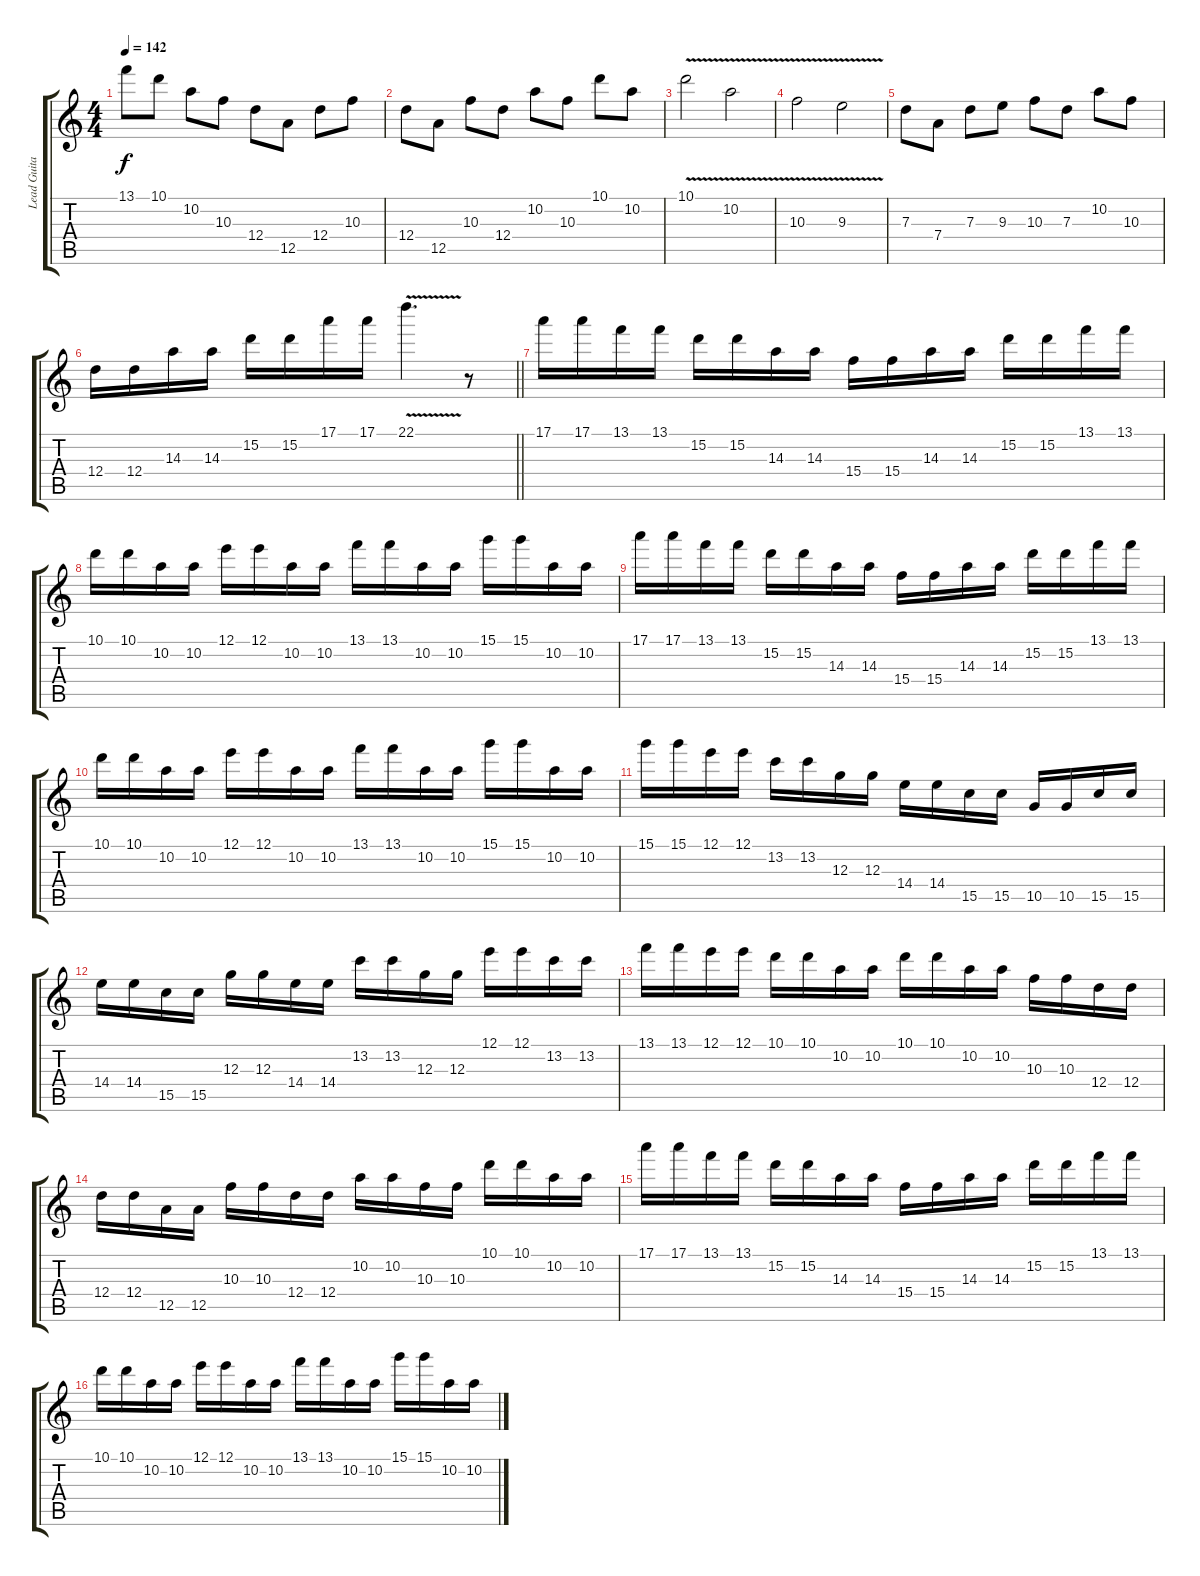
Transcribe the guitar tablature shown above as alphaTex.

\track ("Lead Guitar" "Lead Guita") {instrument distortionguitar}
\staff {score tabs}
\tuning (E4 B3 G3 D3 A2 E2) {hide}
\ts (4 4)
\tempo 142
\clef g2
\ks c
13.1.8{dy f} 10.1.8 10.2.8 10.3.8 12.4.8 12.5.8 12.4.8 10.3.8 |
12.4.8 12.5.8 10.3.8 12.4.8 10.2.8 10.3.8 10.1.8 10.2.8 |
10.1{v}.2 10.2{v}.2 |
10.3{v}.2 9.3{v}.2 |
7.3.8 7.4.8 7.3.8 9.3.8 10.3.8 7.3.8 10.2.8 10.3.8 |
\barLineRight lightlight
12.4.16 12.4.16 14.3.16 14.3.16 15.2.16 15.2.16 17.1.16 17.1.16 22.1{v}.4{d} r.8 |
17.1.16 17.1.16 13.1.16 13.1.16 15.2.16 15.2.16 14.3.16 14.3.16 15.4.16 15.4.16 14.3.16 14.3.16 15.2.16 15.2.16 13.1.16 13.1.16 |
10.1.16 10.1.16 10.2.16 10.2.16 12.1.16 12.1.16 10.2.16 10.2.16 13.1.16 13.1.16 10.2.16 10.2.16 15.1.16 15.1.16 10.2.16 10.2.16 |
17.1.16 17.1.16 13.1.16 13.1.16 15.2.16 15.2.16 14.3.16 14.3.16 15.4.16 15.4.16 14.3.16 14.3.16 15.2.16 15.2.16 13.1.16 13.1.16 |
10.1.16 10.1.16 10.2.16 10.2.16 12.1.16 12.1.16 10.2.16 10.2.16 13.1.16 13.1.16 10.2.16 10.2.16 15.1.16 15.1.16 10.2.16 10.2.16 |
15.1.16 15.1.16 12.1.16 12.1.16 13.2.16 13.2.16 12.3.16 12.3.16 14.4.16 14.4.16 15.5.16 15.5.16 10.5.16 10.5.16 15.5.16 15.5.16 |
14.4.16 14.4.16 15.5.16 15.5.16 12.3.16 12.3.16 14.4.16 14.4.16 13.2.16 13.2.16 12.3.16 12.3.16 12.1.16 12.1.16 13.2.16 13.2.16 |
13.1.16 13.1.16 12.1.16 12.1.16 10.1.16 10.1.16 10.2.16 10.2.16 10.1.16 10.1.16 10.2.16 10.2.16 10.3.16 10.3.16 12.4.16 12.4.16 |
12.4.16 12.4.16 12.5.16 12.5.16 10.3.16 10.3.16 12.4.16 12.4.16 10.2.16 10.2.16 10.3.16 10.3.16 10.1.16 10.1.16 10.2.16 10.2.16 |
17.1.16 17.1.16 13.1.16 13.1.16 15.2.16 15.2.16 14.3.16 14.3.16 15.4.16 15.4.16 14.3.16 14.3.16 15.2.16 15.2.16 13.1.16 13.1.16 |
10.1.16 10.1.16 10.2.16 10.2.16 12.1.16 12.1.16 10.2.16 10.2.16 13.1.16 13.1.16 10.2.16 10.2.16 15.1.16 15.1.16 10.2.16 10.2.16
